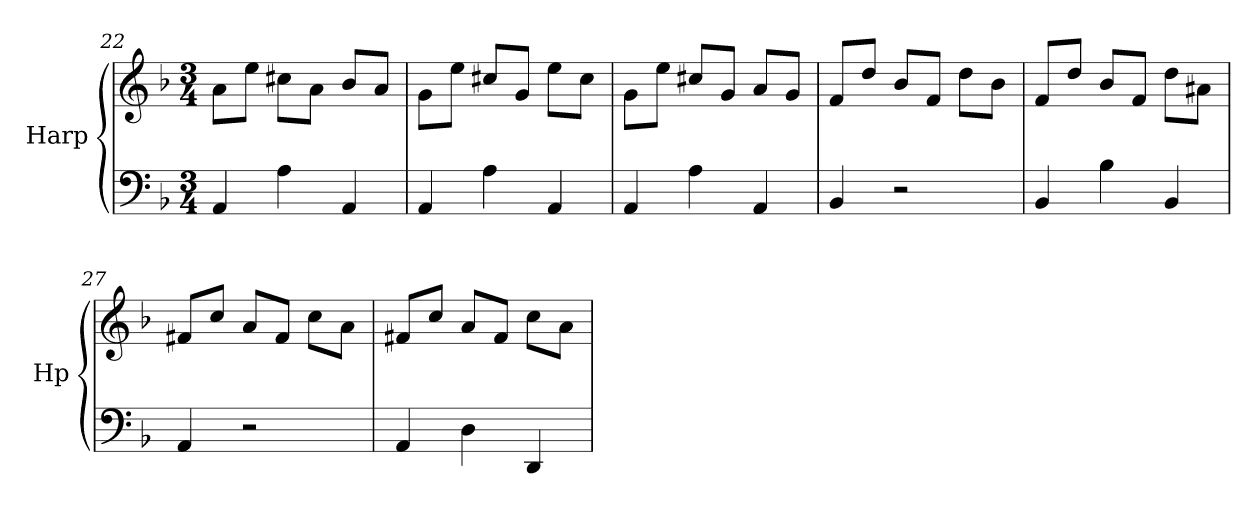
**kern	**kern
*part1	*part1
*staff2	*staff1
*I"Harp	*
*I'Hp	*
*clefF4	*clefG2
*k[b-]	*k[b-]
*M3/4	*M3/4
=22	=22
4AA/	8a\L
.	8ee\J
4A\	8cc#X\L
.	8a\J
4AA/	8b-/L
.	8a/J
=23	=23
4AA/	8g\L
.	8ee\J
4A\	8cc#X/L
.	8g/J
4AA/	8ee\L
.	8cc#\J
=24	=24
4AA/	8g\L
.	8ee\J
4A\	8cc#X/L
.	8g/J
4AA/	8a/L
.	8g/J
=25	=25
4BB-/	8f/L
.	8dd/J
2r	8b-/L
.	8f/J
.	8dd\L
.	8b-\J
!!LO:PB:g=z
=26	=26
4BB-/	8f/L
.	8dd/J
4B-\	8b-/L
.	8f/J
4BB-/	8dd\L
.	8a#X\J
=27	=27
4AA/	8f#X/L
.	8cc/J
2r	8a/L
.	8f#/J
.	8cc\L
.	8a\J
=28	=28
4AA/	8f#X/L
.	8cc/J
4D\	8a/L
.	8f#/J
4DD/	8cc\L
.	8a\J
=	=
*-	*-
